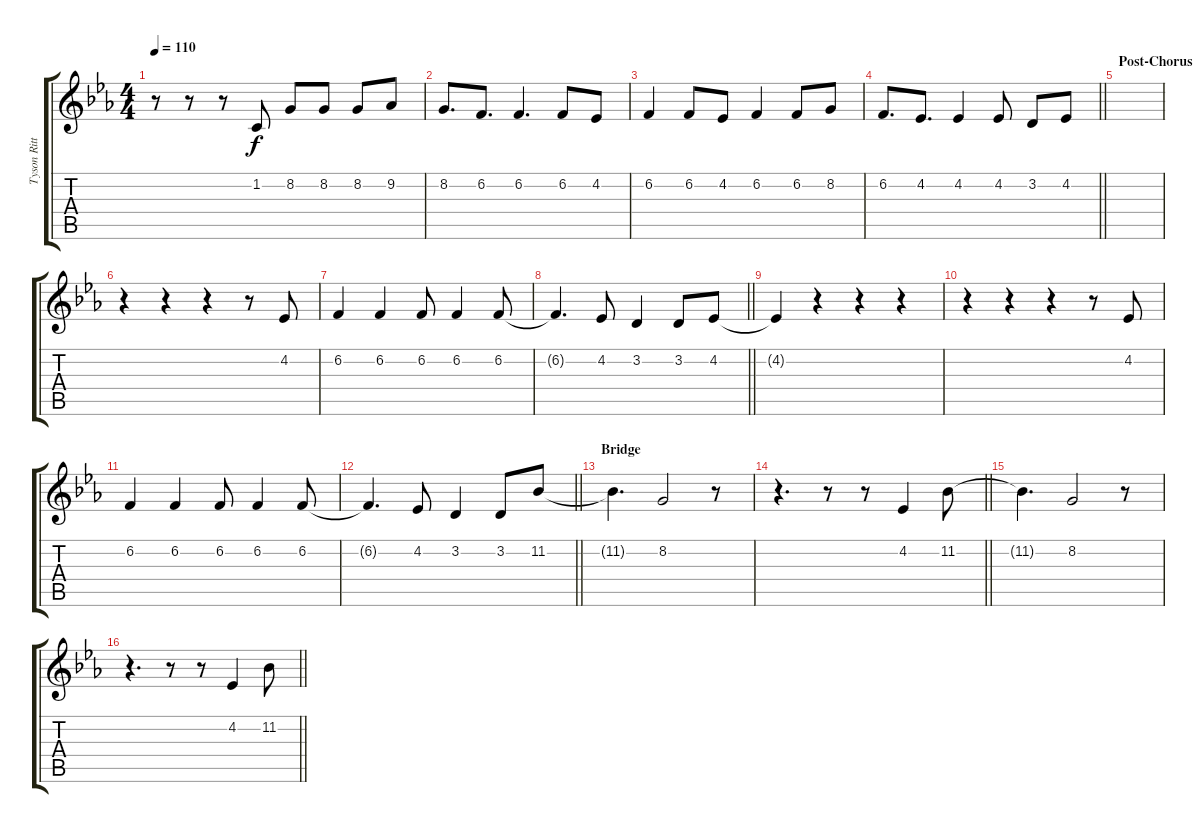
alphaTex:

\track ("Tyson Ritter (Vocals)" "Tyson Ritt") {instrument oboe}
\staff {score tabs}
\tuning (E4 B3 G3 D3 A2 E2) {hide}
\ts (4 4)
\tempo 110
\clef g2
\ks eb
r.8{dy f} r.8 r.8 1.2.8 8.2.8 8.2.8 8.2.8 9.2.8 |
8.2.8{d} 6.2.8{d} 6.2.4{d} 6.2.8 4.2.8 |
6.2.4 6.2.8 4.2.8 6.2.4 6.2.8 8.2.8 |
\barLineRight lightlight
6.2.8{d} 4.2.8{d} 4.2.4 4.2.8 3.2.8 4.2.8 |
\section ("" "Post-Chorus")
|
r.4 r.4 r.4 r.8 4.2.8 |
6.2.4 6.2.4 6.2.8 6.2.4 6.2.8 |
\barLineRight lightlight
6.2{t}.4{d} 4.2.8 3.2.4 3.2.8 4.2.8 |
4.2{t}.4 r.4 r.4 r.4 |
r.4 r.4 r.4 r.8 4.2.8 |
6.2.4 6.2.4 6.2.8 6.2.4 6.2.8 |
\barLineRight lightlight
6.2{t}.4{d} 4.2.8 3.2.4 3.2.8 11.2.8 |
\section ("" "Bridge")
11.2{t}.4{d} 8.2.2 r.8 |
\barLineRight lightlight
r.4{d} r.8 r.8 4.2.4 11.2.8 |
11.2{t}.4{d} 8.2.2 r.8 |
\barLineRight lightlight
r.4{d} r.8 r.8 4.2.4 11.2.8
